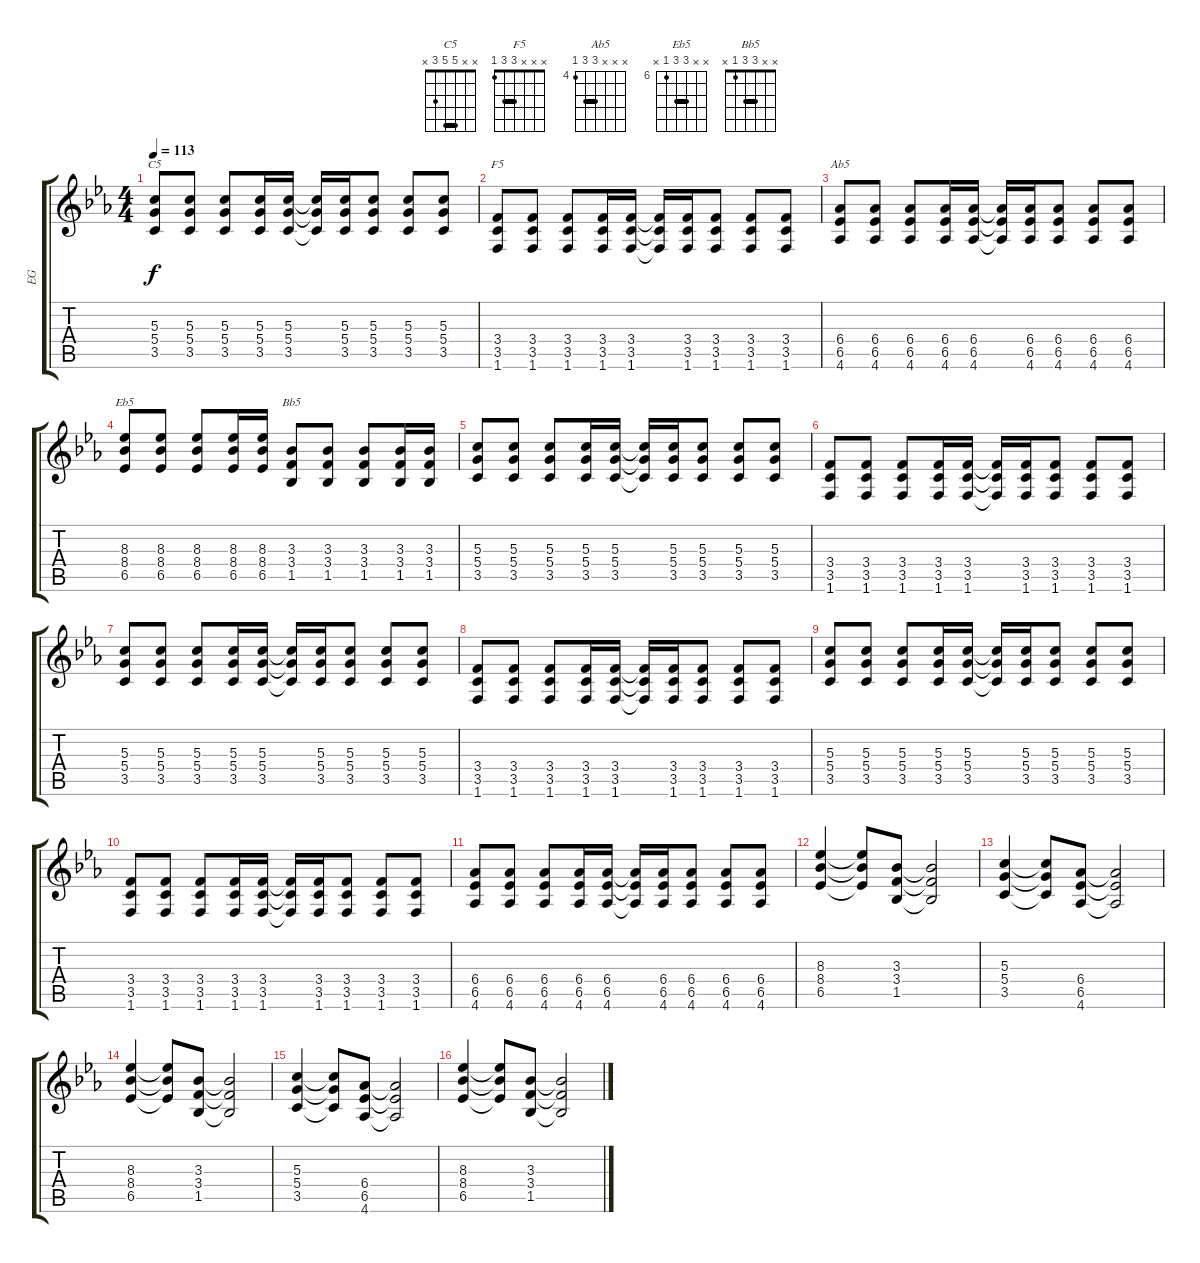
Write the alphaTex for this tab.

\track ("EG" "EG") {instrument overdrivenguitar}
\staff {score tabs}
\tuning (E4 B3 G3 D3 A2 E2) {hide}
\chord ("C5" x x 5 5 3 x) {barre 5}
\chord ("F5" x x x 3 3 1) {barre 3}
\chord ("Ab5" x x x 6 6 4) {firstfret 4 barre 6}
\chord ("Eb5" x x 8 8 6 x) {firstfret 6 barre 8}
\chord ("Bb5" x x 3 3 1 x) {barre 3}
\ts (4 4)
\tempo 113
\clef g2
\ks cminor
(5.3 5.4 3.5).8{ch "C5" dy f} (5.3 5.4 3.5).8 (5.3 5.4 3.5).8 (5.3 5.4 3.5).16 (5.3 5.4 3.5).16 (5.3{t} 5.4{t} 3.5{t}).16 (5.3 5.4 3.5).16 (5.3 5.4 3.5).8 (5.3 5.4 3.5).8 (5.3 5.4 3.5).8 |
(3.4 3.5 1.6).8{ch "F5"} (3.4 3.5 1.6).8 (3.4 3.5 1.6).8 (3.4 3.5 1.6).16 (3.4 3.5 1.6).16 (3.4{t} 3.5{t} 1.6{t}).16 (3.4 3.5 1.6).16 (3.4 3.5 1.6).8 (3.4 3.5 1.6).8 (3.4 3.5 1.6).8 |
(6.4 6.5 4.6).8{ch "Ab5"} (6.4 6.5 4.6).8 (6.4 6.5 4.6).8 (6.4 6.5 4.6).16 (6.4 6.5 4.6).16 (6.4{t} 6.5{t} 4.6{t}).16 (6.4 6.5 4.6).16 (6.4 6.5 4.6).8 (6.4 6.5 4.6).8 (6.4 6.5 4.6).8 |
(8.3 8.4 6.5).8{ch "Eb5"} (8.3 8.4 6.5).8 (8.3 8.4 6.5).8 (8.3 8.4 6.5).16 (8.3 8.4 6.5).16 (3.3 3.4 1.5).8{ch "Bb5"} (3.3 3.4 1.5).8 (3.3 3.4 1.5).8 (3.3 3.4 1.5).16 (3.3 3.4 1.5).16 |
(5.3 5.4 3.5).8 (5.3 5.4 3.5).8 (5.3 5.4 3.5).8 (5.3 5.4 3.5).16 (5.3 5.4 3.5).16 (5.3{t} 5.4{t} 3.5{t}).16 (5.3 5.4 3.5).16 (5.3 5.4 3.5).8 (5.3 5.4 3.5).8 (5.3 5.4 3.5).8 |
(3.4 3.5 1.6).8 (3.4 3.5 1.6).8 (3.4 3.5 1.6).8 (3.4 3.5 1.6).16 (3.4 3.5 1.6).16 (3.4{t} 3.5{t} 1.6{t}).16 (3.4 3.5 1.6).16 (3.4 3.5 1.6).8 (3.4 3.5 1.6).8 (3.4 3.5 1.6).8 |
(5.3 5.4 3.5).8 (5.3 5.4 3.5).8 (5.3 5.4 3.5).8 (5.3 5.4 3.5).16 (5.3 5.4 3.5).16 (5.3{t} 5.4{t} 3.5{t}).16 (5.3 5.4 3.5).16 (5.3 5.4 3.5).8 (5.3 5.4 3.5).8 (5.3 5.4 3.5).8 |
(3.4 3.5 1.6).8 (3.4 3.5 1.6).8 (3.4 3.5 1.6).8 (3.4 3.5 1.6).16 (3.4 3.5 1.6).16 (3.4{t} 3.5{t} 1.6{t}).16 (3.4 3.5 1.6).16 (3.4 3.5 1.6).8 (3.4 3.5 1.6).8 (3.4 3.5 1.6).8 |
(5.3 5.4 3.5).8 (5.3 5.4 3.5).8 (5.3 5.4 3.5).8 (5.3 5.4 3.5).16 (5.3 5.4 3.5).16 (5.3{t} 5.4{t} 3.5{t}).16 (5.3 5.4 3.5).16 (5.3 5.4 3.5).8 (5.3 5.4 3.5).8 (5.3 5.4 3.5).8 |
(3.4 3.5 1.6).8 (3.4 3.5 1.6).8 (3.4 3.5 1.6).8 (3.4 3.5 1.6).16 (3.4 3.5 1.6).16 (3.4{t} 3.5{t} 1.6{t}).16 (3.4 3.5 1.6).16 (3.4 3.5 1.6).8 (3.4 3.5 1.6).8 (3.4 3.5 1.6).8 |
(6.4 6.5 4.6).8 (6.4 6.5 4.6).8 (6.4 6.5 4.6).8 (6.4 6.5 4.6).16 (6.4 6.5 4.6).16 (6.4{t} 6.5{t} 4.6{t}).16 (6.4 6.5 4.6).16 (6.4 6.5 4.6).8 (6.4 6.5 4.6).8 (6.4 6.5 4.6).8 |
(8.3 8.4 6.5).4 (8.3{t} 8.4{t} 6.5{t}).8 (3.3 3.4 1.5).8 (3.3{t} 3.4{t} 1.5{t}).2 |
(5.3 5.4 3.5).4 (5.3{t} 5.4{t} 3.5{t}).8 (6.4 6.5 4.6).8 (6.4{t} 6.5{t} 4.6{t}).2 |
(8.3 8.4 6.5).4 (8.3{t} 8.4{t} 6.5{t}).8 (3.3 3.4 1.5).8 (3.3{t} 3.4{t} 1.5{t}).2 |
(5.3 5.4 3.5).4 (5.3{t} 5.4{t} 3.5{t}).8 (6.4 6.5 4.6).8 (6.4{t} 6.5{t} 4.6{t}).2 |
(8.3 8.4 6.5).4 (8.3{t} 8.4{t} 6.5{t}).8 (3.3 3.4 1.5).8 (3.3{t} 3.4{t} 1.5{t}).2
